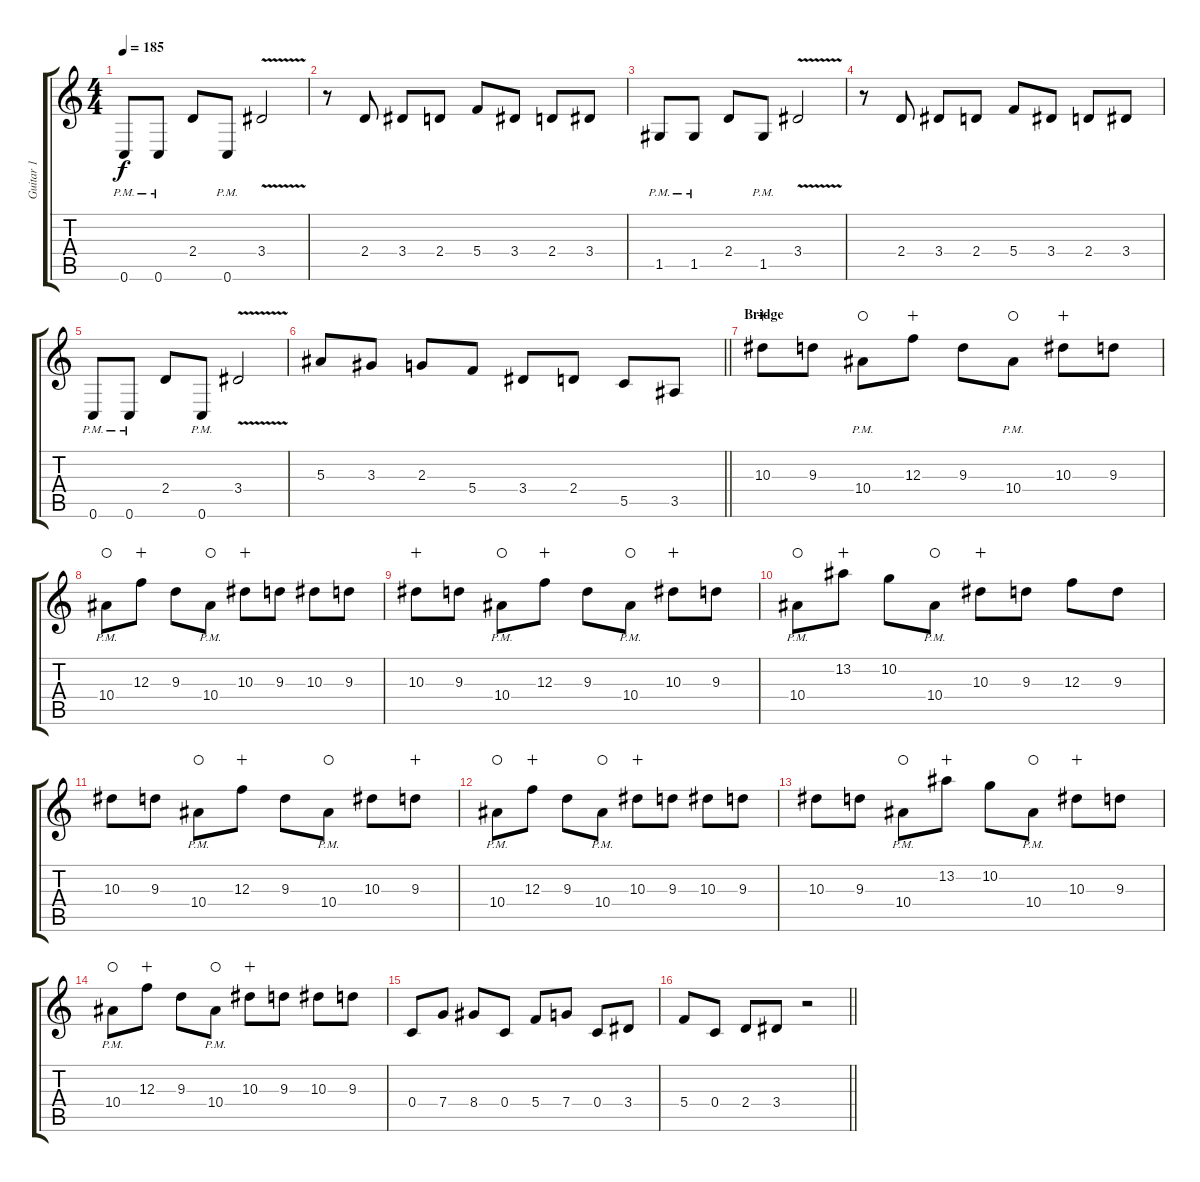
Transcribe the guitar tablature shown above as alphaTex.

\track ("Guitar 1" "Guitar 1") {instrument distortionguitar}
\staff {score tabs}
\tuning (D4 A3 F3 C3 G2 C2) {hide}
\ts (4 4)
\tempo 185
\clef g2
\ks c
0.6{pm}.8{dy f} 0.6{pm}.8 2.4.8 0.6{pm}.8 3.4{v}.2 |
r.8 2.4.8 3.4.8 2.4.8 5.4.8 3.4.8 2.4.8 3.4.8 |
1.5{pm}.8 1.5{pm}.8 2.4.8 1.5{pm}.8 3.4{v}.2 |
r.8 2.4.8 3.4.8 2.4.8 5.4.8 3.4.8 2.4.8 3.4.8 |
0.6{pm}.8 0.6{pm}.8 2.4.8 0.6{pm}.8 3.4{v}.2 |
\barLineRight lightlight
5.3.8 3.3.8 2.3.8 5.4.8 3.4.8 2.4.8 5.5.8 3.5.8 |
\section ("" "Bridge")
10.3.8{wahc} 9.3.8 10.4{pm}.8{waho} 12.3.8{wahc} 9.3.8 10.4{pm}.8{waho} 10.3.8{wahc} 9.3.8 |
10.4{pm}.8{waho} 12.3.8{wahc} 9.3.8 10.4{pm}.8{waho} 10.3.8{wahc} 9.3.8 10.3.8 9.3.8 |
10.3.8{wahc} 9.3.8 10.4{pm}.8{waho} 12.3.8{wahc} 9.3.8 10.4{pm}.8{waho} 10.3.8{wahc} 9.3.8 |
10.4{pm}.8{waho} 13.2.8{wahc} 10.2.8 10.4{pm}.8{waho} 10.3.8{wahc} 9.3.8 12.3.8 9.3.8 |
10.3.8 9.3.8 10.4{pm}.8{waho} 12.3.8{wahc} 9.3.8 10.4{pm}.8{waho} 10.3.8 9.3.8{wahc} |
10.4{pm}.8{waho} 12.3.8{wahc} 9.3.8 10.4{pm}.8{waho} 10.3.8{wahc} 9.3.8 10.3.8 9.3.8 |
10.3.8 9.3.8 10.4{pm}.8{waho} 13.2.8{wahc} 10.2.8 10.4{pm}.8{waho} 10.3.8{wahc} 9.3.8 |
10.4{pm}.8{waho} 12.3.8{wahc} 9.3.8 10.4{pm}.8{waho} 10.3.8{wahc} 9.3.8 10.3.8 9.3.8 |
0.4.8 7.4.8 8.4.8 0.4.8 5.4.8 7.4.8 0.4.8 3.4.8 |
\barLineRight lightlight
5.4.8 0.4.8 2.4.8 3.4.8 r.2
